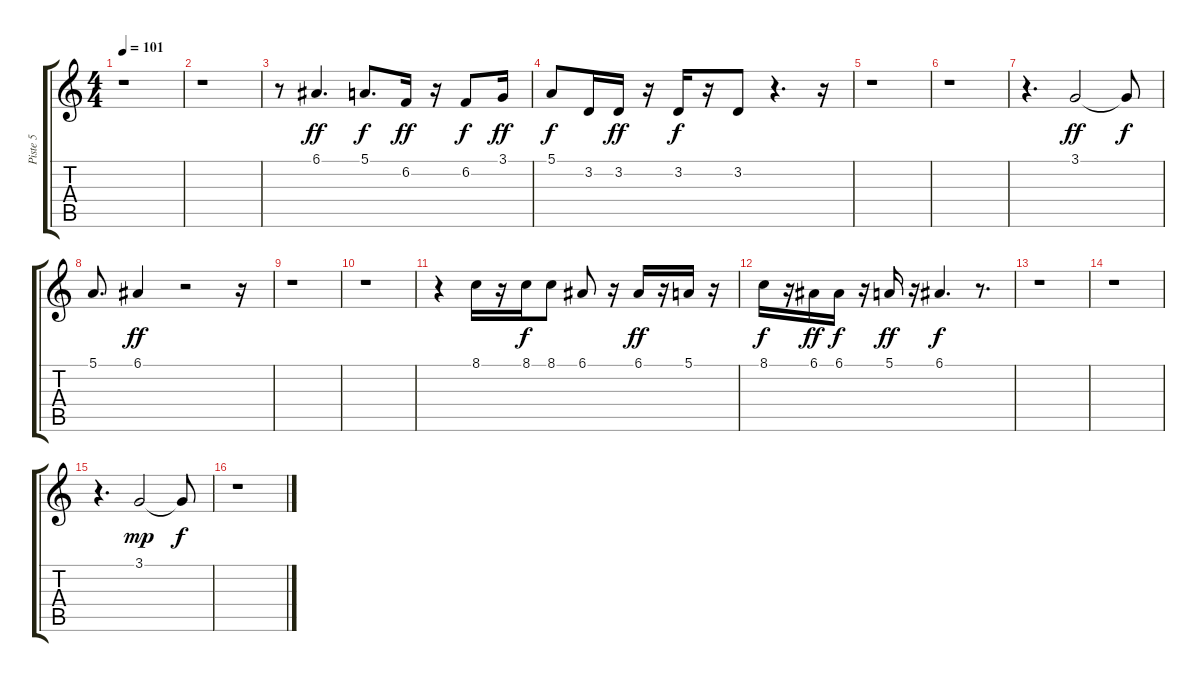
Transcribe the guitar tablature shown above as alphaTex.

\track ("Piste 5" "Piste 5") {instrument voiceoohs}
\staff {score tabs}
\tuning (E4 B3 G3 D3 A2 E2) {hide}
\ts (4 4)
\tempo 101
\clef g2
\ks c
r.1{dy f} |
r.1 |
r.8 6.1.4{d dy ff} 5.1.8{d dy f} 6.2.16{dy ff} r.16 6.2.8{dy f} 3.1.16{dy ff} |
5.1.8{dy f} 3.2.16 3.2.16{dy ff} r.16 3.2.16{dy f} r.16 3.2.8 r.4{d} r.16 |
r.1 |
r.1 |
r.4{d} 3.1.2{dy ff} 3.1{t}.8{dy f} |
5.1.8{d} 6.1.4{dy ff} r.2 r.16 |
r.1 |
r.1 |
r.4 8.1.16 r.16 8.1.16{dy f} 8.1.8 6.1.8 r.16 6.1.16{dy ff} r.16 5.1.16 r.16 |
8.1.16{dy f} r.16 6.1.16{dy ff} 6.1.16{dy f} r.16 5.1.16{dy ff} r.16 6.1.4{d dy f} r.8{d} |
r.1 |
r.1 |
r.4{d} 3.1.2{dy mp} 3.1{t}.8{dy f} |
r.1
